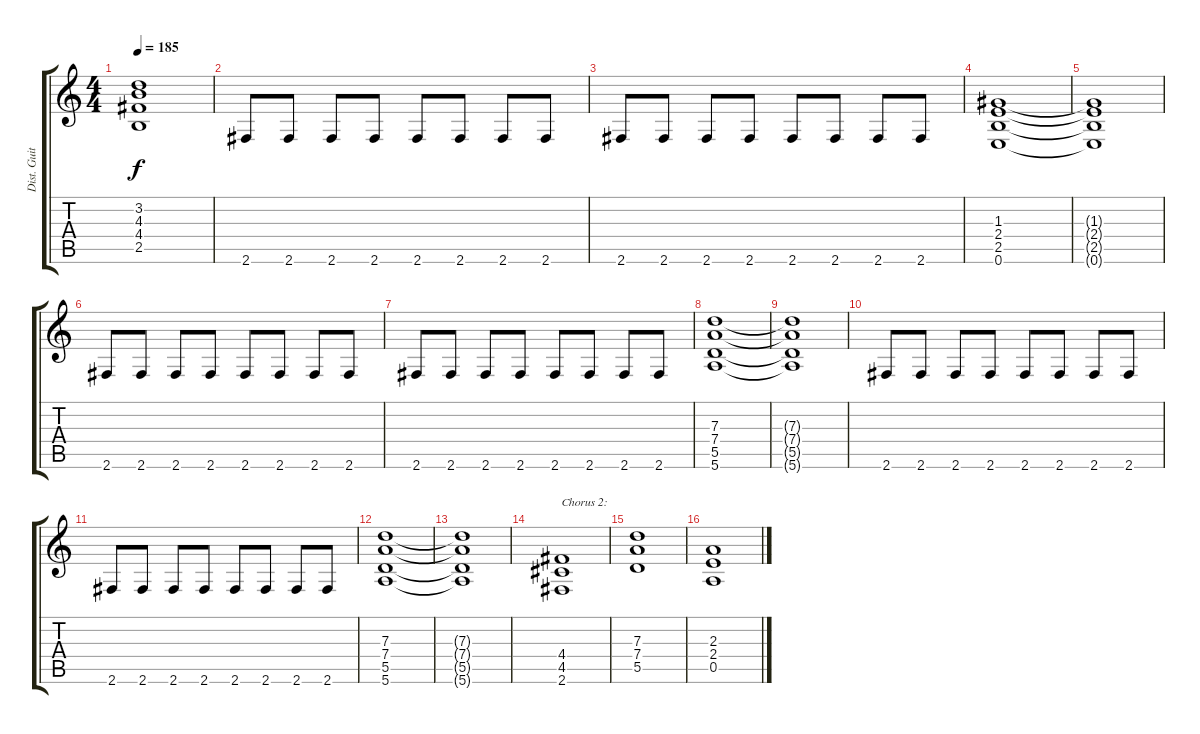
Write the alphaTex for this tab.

\track ("Dist. Guitar 1" "Dist. Guit") {instrument distortionguitar}
\staff {score tabs}
\tuning (E4 B3 G3 D3 A2 E2) {hide}
\ts (4 4)
\tempo 185
\clef g2
\ks c
(3.2{t} 4.3{t} 4.4{t} 2.5{t}).1{dy f} |
2.6.8 2.6.8 2.6.8 2.6.8 2.6.8 2.6.8 2.6.8 2.6.8 |
2.6.8 2.6.8 2.6.8 2.6.8 2.6.8 2.6.8 2.6.8 2.6.8 |
(1.3 2.4 2.5 0.6).1 |
(1.3{t} 2.4{t} 2.5{t} 0.6{t}).1 |
2.6.8 2.6.8 2.6.8 2.6.8 2.6.8 2.6.8 2.6.8 2.6.8 |
2.6.8 2.6.8 2.6.8 2.6.8 2.6.8 2.6.8 2.6.8 2.6.8 |
(7.3 7.4 5.5 5.6).1 |
(7.3{t} 7.4{t} 5.5{t} 5.6{t}).1 |
2.6.8 2.6.8 2.6.8 2.6.8 2.6.8 2.6.8 2.6.8 2.6.8 |
2.6.8 2.6.8 2.6.8 2.6.8 2.6.8 2.6.8 2.6.8 2.6.8 |
(7.3 7.4 5.5 5.6).1 |
(7.3{t} 7.4{t} 5.5{t} 5.6{t}).1 |
(4.4 4.5 2.6).1{txt "Chorus 2:"} |
(7.3 7.4 5.5).1 |
(2.3 2.4 0.5).1
